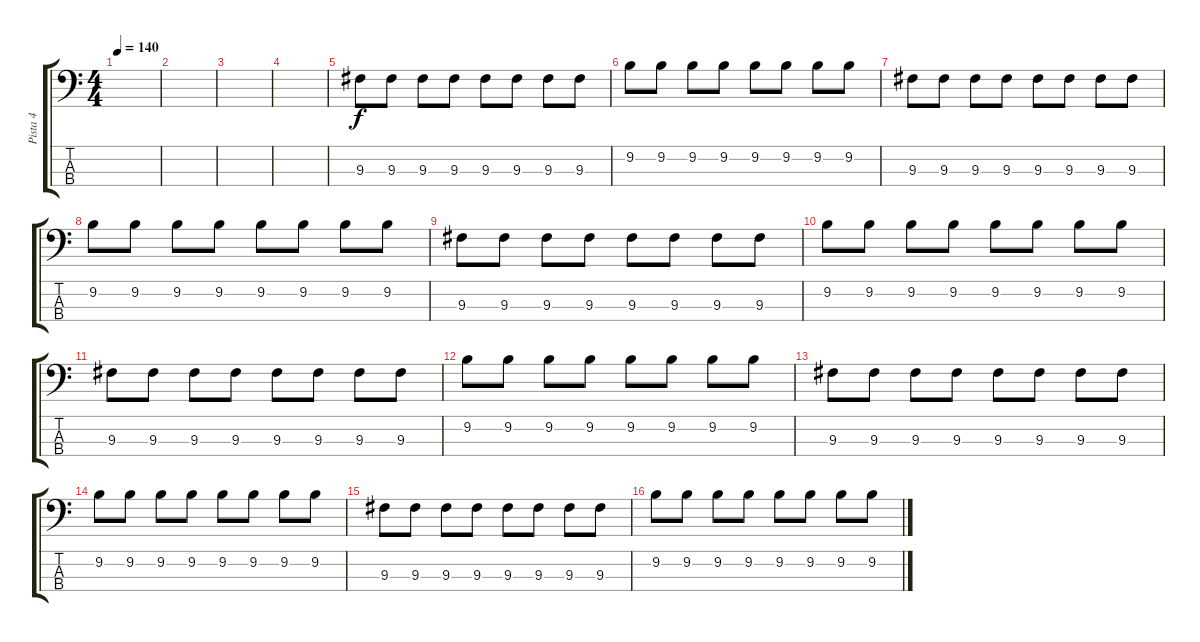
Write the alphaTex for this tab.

\track ("Pista 4" "Pista 4") {instrument electricbassfinger}
\staff {score tabs}
\tuning (G2 D2 A1 E1) {hide}
\ts (4 4)
\tempo 140
\clef f4
\ks c
|
|
|
|
9.3.8 9.3.8 9.3.8 9.3.8 9.3.8 9.3.8 9.3.8 9.3.8 |
9.2.8 9.2.8 9.2.8 9.2.8 9.2.8 9.2.8 9.2.8 9.2.8 |
9.3.8 9.3.8 9.3.8 9.3.8 9.3.8 9.3.8 9.3.8 9.3.8 |
9.2.8 9.2.8 9.2.8 9.2.8 9.2.8 9.2.8 9.2.8 9.2.8 |
9.3.8 9.3.8 9.3.8 9.3.8 9.3.8 9.3.8 9.3.8 9.3.8 |
9.2.8 9.2.8 9.2.8 9.2.8 9.2.8 9.2.8 9.2.8 9.2.8 |
9.3.8 9.3.8 9.3.8 9.3.8 9.3.8 9.3.8 9.3.8 9.3.8 |
9.2.8 9.2.8 9.2.8 9.2.8 9.2.8 9.2.8 9.2.8 9.2.8 |
9.3.8 9.3.8 9.3.8 9.3.8 9.3.8 9.3.8 9.3.8 9.3.8 |
9.2.8 9.2.8 9.2.8 9.2.8 9.2.8 9.2.8 9.2.8 9.2.8 |
9.3.8 9.3.8 9.3.8 9.3.8 9.3.8 9.3.8 9.3.8 9.3.8 |
9.2.8 9.2.8 9.2.8 9.2.8 9.2.8 9.2.8 9.2.8 9.2.8
